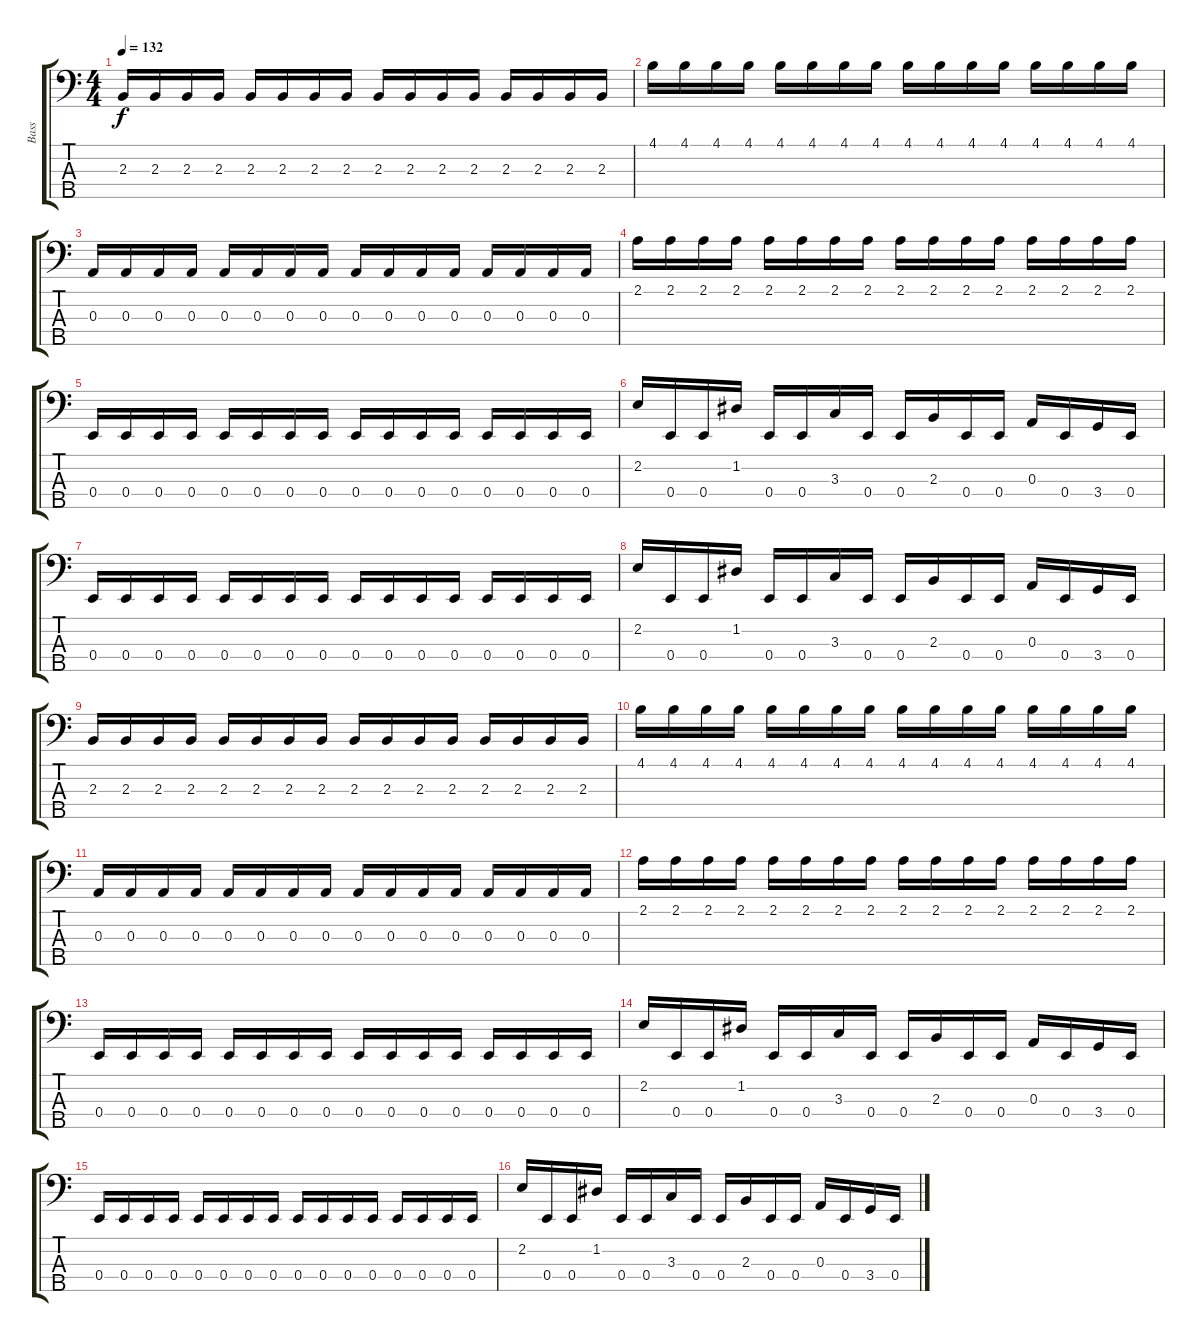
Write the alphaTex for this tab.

\track (" Bass" " Bass") {instrument electricbassfinger}
\staff {score tabs}
\tuning (G2 D2 A1 E1 B0) {hide}
\ts (4 4)
\tempo 132
\clef f4
\ks c
2.3.16{dy f} 2.3.16 2.3.16 2.3.16 2.3.16 2.3.16 2.3.16 2.3.16 2.3.16 2.3.16 2.3.16 2.3.16 2.3.16 2.3.16 2.3.16 2.3.16 |
4.1.16 4.1.16 4.1.16 4.1.16 4.1.16 4.1.16 4.1.16 4.1.16 4.1.16 4.1.16 4.1.16 4.1.16 4.1.16 4.1.16 4.1.16 4.1.16 |
0.3.16 0.3.16 0.3.16 0.3.16 0.3.16 0.3.16 0.3.16 0.3.16 0.3.16 0.3.16 0.3.16 0.3.16 0.3.16 0.3.16 0.3.16 0.3.16 |
2.1.16 2.1.16 2.1.16 2.1.16 2.1.16 2.1.16 2.1.16 2.1.16 2.1.16 2.1.16 2.1.16 2.1.16 2.1.16 2.1.16 2.1.16 2.1.16 |
0.4.16 0.4.16 0.4.16 0.4.16 0.4.16 0.4.16 0.4.16 0.4.16 0.4.16 0.4.16 0.4.16 0.4.16 0.4.16 0.4.16 0.4.16 0.4.16 |
2.2.16 0.4.16 0.4.16 1.2.16 0.4.16 0.4.16 3.3.16 0.4.16 0.4.16 2.3.16 0.4.16 0.4.16 0.3.16 0.4.16 3.4.16 0.4.16 |
0.4.16 0.4.16 0.4.16 0.4.16 0.4.16 0.4.16 0.4.16 0.4.16 0.4.16 0.4.16 0.4.16 0.4.16 0.4.16 0.4.16 0.4.16 0.4.16 |
2.2.16 0.4.16 0.4.16 1.2.16 0.4.16 0.4.16 3.3.16 0.4.16 0.4.16 2.3.16 0.4.16 0.4.16 0.3.16 0.4.16 3.4.16 0.4.16 |
2.3.16 2.3.16 2.3.16 2.3.16 2.3.16 2.3.16 2.3.16 2.3.16 2.3.16 2.3.16 2.3.16 2.3.16 2.3.16 2.3.16 2.3.16 2.3.16 |
4.1.16 4.1.16 4.1.16 4.1.16 4.1.16 4.1.16 4.1.16 4.1.16 4.1.16 4.1.16 4.1.16 4.1.16 4.1.16 4.1.16 4.1.16 4.1.16 |
0.3.16 0.3.16 0.3.16 0.3.16 0.3.16 0.3.16 0.3.16 0.3.16 0.3.16 0.3.16 0.3.16 0.3.16 0.3.16 0.3.16 0.3.16 0.3.16 |
2.1.16 2.1.16 2.1.16 2.1.16 2.1.16 2.1.16 2.1.16 2.1.16 2.1.16 2.1.16 2.1.16 2.1.16 2.1.16 2.1.16 2.1.16 2.1.16 |
0.4.16 0.4.16 0.4.16 0.4.16 0.4.16 0.4.16 0.4.16 0.4.16 0.4.16 0.4.16 0.4.16 0.4.16 0.4.16 0.4.16 0.4.16 0.4.16 |
2.2.16 0.4.16 0.4.16 1.2.16 0.4.16 0.4.16 3.3.16 0.4.16 0.4.16 2.3.16 0.4.16 0.4.16 0.3.16 0.4.16 3.4.16 0.4.16 |
0.4.16 0.4.16 0.4.16 0.4.16 0.4.16 0.4.16 0.4.16 0.4.16 0.4.16 0.4.16 0.4.16 0.4.16 0.4.16 0.4.16 0.4.16 0.4.16 |
2.2.16 0.4.16 0.4.16 1.2.16 0.4.16 0.4.16 3.3.16 0.4.16 0.4.16 2.3.16 0.4.16 0.4.16 0.3.16 0.4.16 3.4.16 0.4.16
